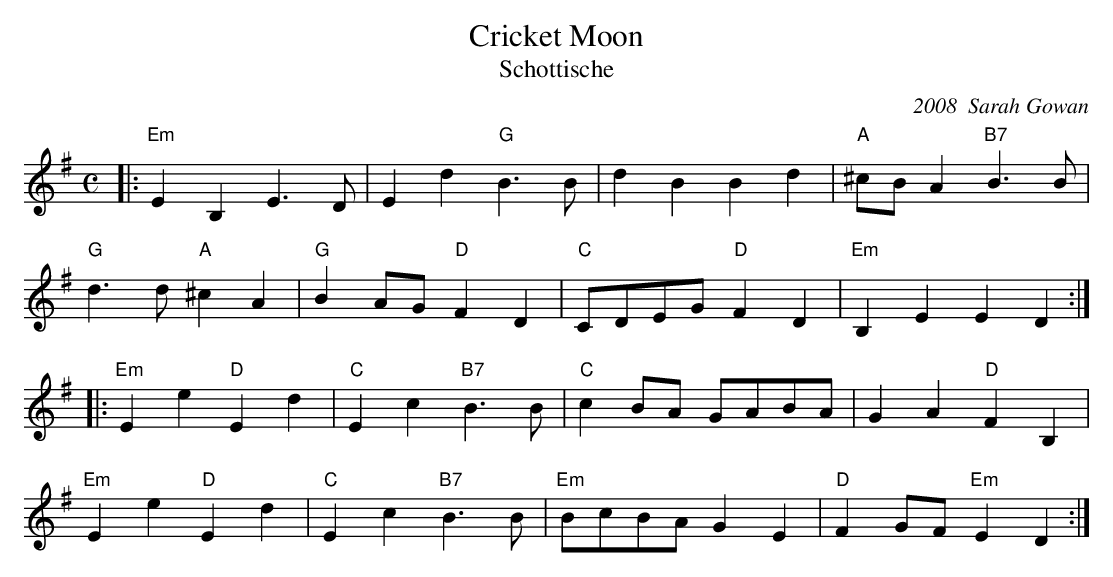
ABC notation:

X:1
T:Cricket Moon
T:Schottische
C:2008  Sarah Gowan
M:C
L:1/4
K:Em
|:"Em"EB,E>D|Ed"G"B>B|dBBd|"A"^c/B/A"B7"B>B|
"G"d>d"A"^cA|"G"BA/G/ "D"F D|"C"C/D/E/G/ "D"FD|"Em"B,EED:|
|:"Em"Ee "D"Ed|"C"Ec "B7"B>B|"C"cB/A/ G/A/B/A/|GA "D"FB,|
"Em"Ee "D"Ed|"C"Ec "B7"B>B|"Em"B/c/B/A/ GE|"D"FG/F/ "Em"ED:|
